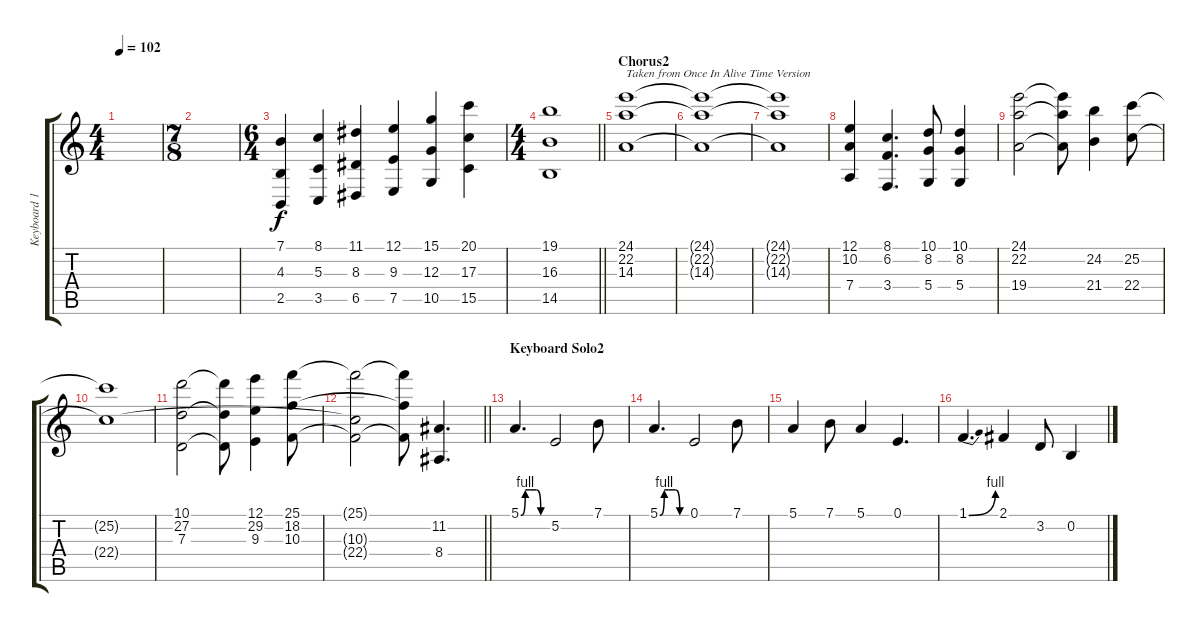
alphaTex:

\track ("Keyboard 1" "Keyboard 1") {instrument lead2sawtooth}
\staff {score tabs}
\tuning (E4 B3 G3 D3 A2 E2) {hide}
\ts (4 4)
\tempo 102
\clef g2
\ks c
|
\ts (7 8)
|
\ts (6 4)
(7.1 4.3 2.5).4{instrument stringensemble1} (8.1 5.3 3.5).4 (11.1 8.3 6.5).4 (12.1 9.3 7.5).4 (15.1 12.3 10.5).4 (20.1 17.3 15.5).4 |
\ts (4 4)
\barLineRight lightlight
(19.1 16.3 14.5).1 |
\section ("" "Chorus2")
(24.1 22.2 14.3).1{txt "Taken from Once In Alive Time Version" volume 5} |
(24.1{t} 22.2{t} 14.3{t}).1 |
(24.1{t} 22.2{t} 14.3{t}).1 |
(12.1 10.2 7.4).4 (8.1 6.2 3.4).4{d} (10.1 8.2 5.4).8 (10.1 8.2 5.4).4 |
(24.1 22.2 19.4).2 (24.1{t} 22.2{t} 19.4{t}).8 (24.2 21.4).4 (25.2 22.4).8 |
(25.2{t} 22.4{t}).1 |
(10.1 27.2 7.3).2 (10.1{t} 27.2{t} 7.3{t}).8 (12.1 29.2 9.3).4 (25.1 18.2 10.3).8 |
\barLineRight lightlight
(25.1{t} 10.3{t} 22.4{t}).2 (25.1{t} 18.2{t} 10.3{t}).8 (11.2 8.4).4{d} |
\section ("" "Keyboard Solo2")
5.1{be (custom 0 0 10 4 20 4 35 4 45 0 60 0)}.4{d volume 8 instrument lead2sawtooth} 5.2.2 7.1.8 |
5.1{be (custom 0 0 10 4 20 4 35 4 45 0 60 0)}.4{d} 0.1.2 7.1.8 |
5.1.4 7.1.8 5.1.4 0.1.4{d} |
1.1{be (bend 0 0 60 4)}.4{d} 2.1.4 3.2.8 0.2.4
